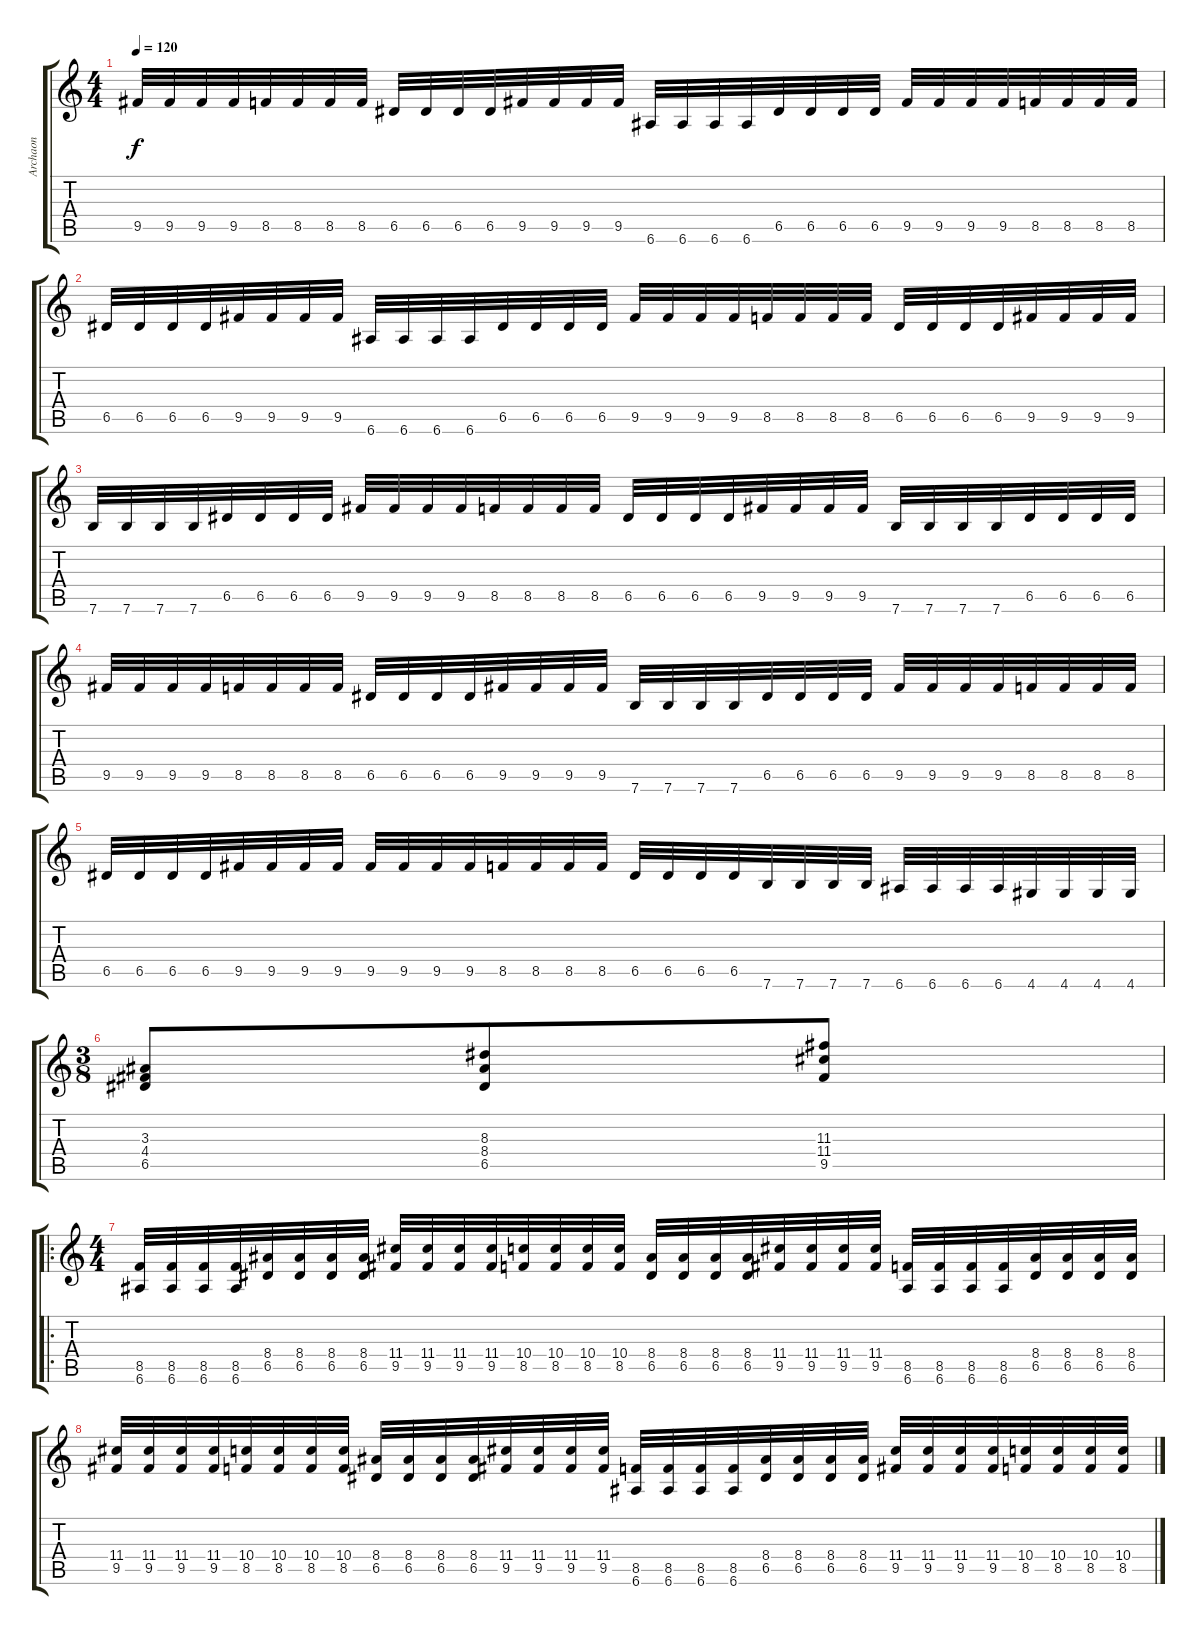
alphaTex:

\track ("Archaon" "Archaon") {instrument distortionguitar}
\staff {score tabs}
\tuning (E4 B3 G3 D3 A2 E2) {hide}
\ts (4 4)
\tempo 120
\clef g2
\ks c
9.5.32{dy f} 9.5.32 9.5.32 9.5.32 8.5.32 8.5.32 8.5.32 8.5.32 6.5.32 6.5.32 6.5.32 6.5.32 9.5.32 9.5.32 9.5.32 9.5.32 6.6.32 6.6.32 6.6.32 6.6.32 6.5.32 6.5.32 6.5.32 6.5.32 9.5.32 9.5.32 9.5.32 9.5.32 8.5.32 8.5.32 8.5.32 8.5.32 |
6.5.32 6.5.32 6.5.32 6.5.32 9.5.32 9.5.32 9.5.32 9.5.32 6.6.32 6.6.32 6.6.32 6.6.32 6.5.32 6.5.32 6.5.32 6.5.32 9.5.32 9.5.32 9.5.32 9.5.32 8.5.32 8.5.32 8.5.32 8.5.32 6.5.32 6.5.32 6.5.32 6.5.32 9.5.32 9.5.32 9.5.32 9.5.32 |
7.6.32 7.6.32 7.6.32 7.6.32 6.5.32 6.5.32 6.5.32 6.5.32 9.5.32 9.5.32 9.5.32 9.5.32 8.5.32 8.5.32 8.5.32 8.5.32 6.5.32 6.5.32 6.5.32 6.5.32 9.5.32 9.5.32 9.5.32 9.5.32 7.6.32 7.6.32 7.6.32 7.6.32 6.5.32 6.5.32 6.5.32 6.5.32 |
9.5.32 9.5.32 9.5.32 9.5.32 8.5.32 8.5.32 8.5.32 8.5.32 6.5.32 6.5.32 6.5.32 6.5.32 9.5.32 9.5.32 9.5.32 9.5.32 7.6.32 7.6.32 7.6.32 7.6.32 6.5.32 6.5.32 6.5.32 6.5.32 9.5.32 9.5.32 9.5.32 9.5.32 8.5.32 8.5.32 8.5.32 8.5.32 |
6.5.32 6.5.32 6.5.32 6.5.32 9.5.32 9.5.32 9.5.32 9.5.32 9.5.32 9.5.32 9.5.32 9.5.32 8.5.32 8.5.32 8.5.32 8.5.32 6.5.32 6.5.32 6.5.32 6.5.32 7.6.32 7.6.32 7.6.32 7.6.32 6.6.32 6.6.32 6.6.32 6.6.32 4.6.32 4.6.32 4.6.32 4.6.32 |
\ts (3 8)
(3.3 4.4 6.5).8 (8.3 8.4 6.5).8 (11.3 11.4 9.5).8 |
\ro
\ts (4 4)
(8.5 6.6).32 (8.5 6.6).32 (8.5 6.6).32 (8.5 6.6).32 (8.4 6.5).32 (8.4 6.5).32 (8.4 6.5).32 (8.4 6.5).32 (11.4 9.5).32 (11.4 9.5).32 (11.4 9.5).32 (11.4 9.5).32 (10.4 8.5).32 (10.4 8.5).32 (10.4 8.5).32 (10.4 8.5).32 (8.4 6.5).32 (8.4 6.5).32 (8.4 6.5).32 (8.4 6.5).32 (11.4 9.5).32 (11.4 9.5).32 (11.4 9.5).32 (11.4 9.5).32 (8.5 6.6).32 (8.5 6.6).32 (8.5 6.6).32 (8.5 6.6).32 (8.4 6.5).32 (8.4 6.5).32 (8.4 6.5).32 (8.4 6.5).32 |
(11.4 9.5).32 (11.4 9.5).32 (11.4 9.5).32 (11.4 9.5).32 (10.4 8.5).32 (10.4 8.5).32 (10.4 8.5).32 (10.4 8.5).32 (8.4 6.5).32 (8.4 6.5).32 (8.4 6.5).32 (8.4 6.5).32 (11.4 9.5).32 (11.4 9.5).32 (11.4 9.5).32 (11.4 9.5).32 (8.5 6.6).32 (8.5 6.6).32 (8.5 6.6).32 (8.5 6.6).32 (8.4 6.5).32 (8.4 6.5).32 (8.4 6.5).32 (8.4 6.5).32 (11.4 9.5).32 (11.4 9.5).32 (11.4 9.5).32 (11.4 9.5).32 (10.4 8.5).32 (10.4 8.5).32 (10.4 8.5).32 (10.4 8.5).32
